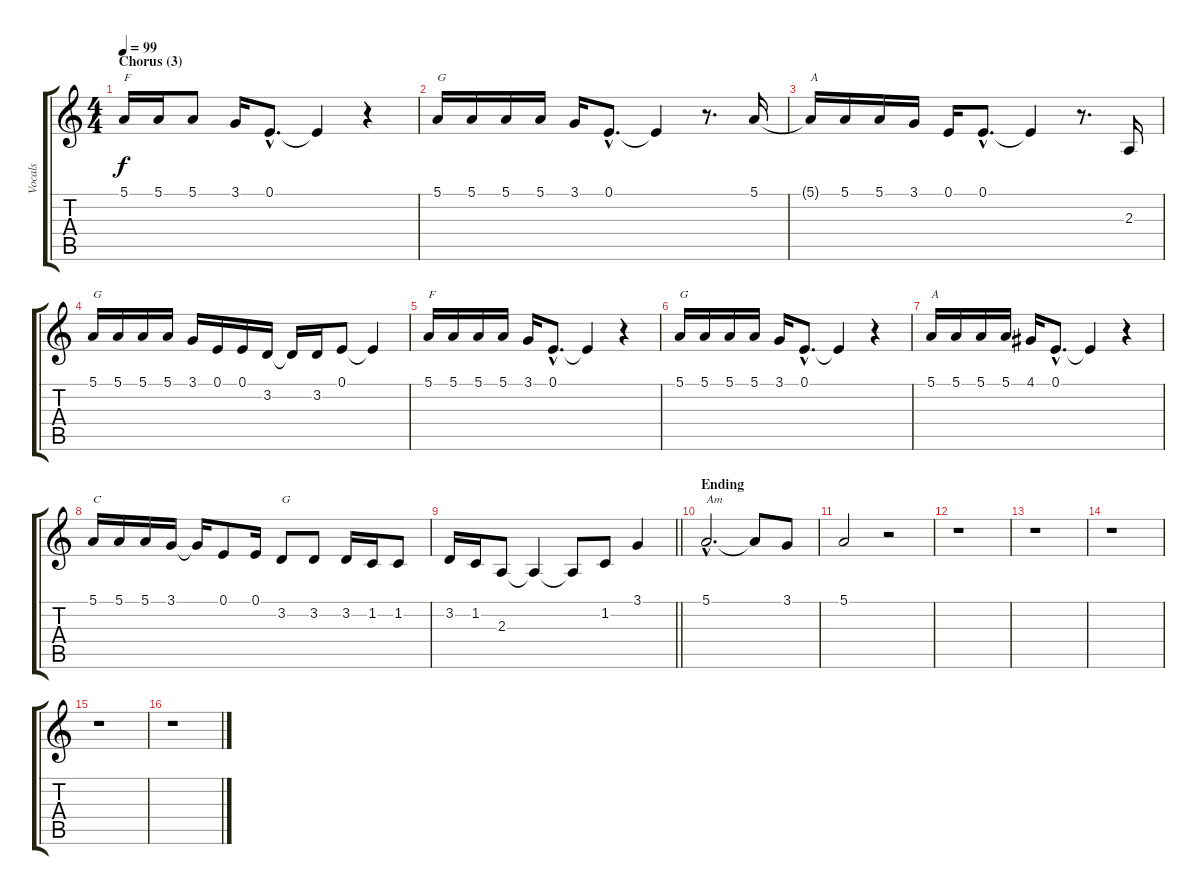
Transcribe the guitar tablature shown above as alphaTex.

\track ("Vocals" "Vocals") {instrument sopranosax}
\staff {score tabs}
\tuning (E4 B3 G3 D3 A2 E2) {hide}
\ts (4 4)
\section ("" "Chorus (3)")
\tempo 99
\clef g2
\ks c
5.1.16{txt "F" dy f} 5.1.16 5.1.8 3.1.16 0.1{hac}.8{d} 0.1{t}.4 r.4 |
5.1.16{txt "G"} 5.1.16 5.1.16 5.1.16 3.1.16 0.1{hac}.8{d} 0.1{t}.4 r.8{d} 5.1.16 |
5.1{t}.16{txt "A"} 5.1.16 5.1.16 3.1.16 0.1.16 0.1{hac}.8{d} 0.1{t}.4 r.8{d} 2.3.16 |
5.1.16{txt "G"} 5.1.16 5.1.16 5.1.16 3.1.16 0.1.16 0.1.16 3.2.16 3.2{t}.16 3.2.16 0.1.8 0.1{t}.4 |
5.1.16{txt "F"} 5.1.16 5.1.16 5.1.16 3.1.16 0.1{hac}.8{d} 0.1{t}.4 r.4 |
5.1.16{txt "G"} 5.1.16 5.1.16 5.1.16 3.1.16 0.1{hac}.8{d} 0.1{t}.4 r.4 |
5.1.16{txt "A"} 5.1.16 5.1.16 5.1.16 4.1.16 0.1{hac}.8{d} 0.1{t}.4 r.4 |
5.1.16{txt "C"} 5.1.16 5.1.16 3.1.16 3.1{t}.16 0.1.8 0.1.16 3.2.8{txt "G"} 3.2.8 3.2.16 1.2.16 1.2.8 |
\barLineRight lightlight
3.2.16 1.2.16 2.3.8 2.3{t}.4 2.3{t}.8 1.2.8 3.1.4 |
\section ("" "Ending")
5.1{hac}.2{d txt "Am"} 5.1{t}.8 3.1.8 |
5.1.2 r.2 |
r.1 |
r.1 |
r.1 |
r.1 |
r.1
